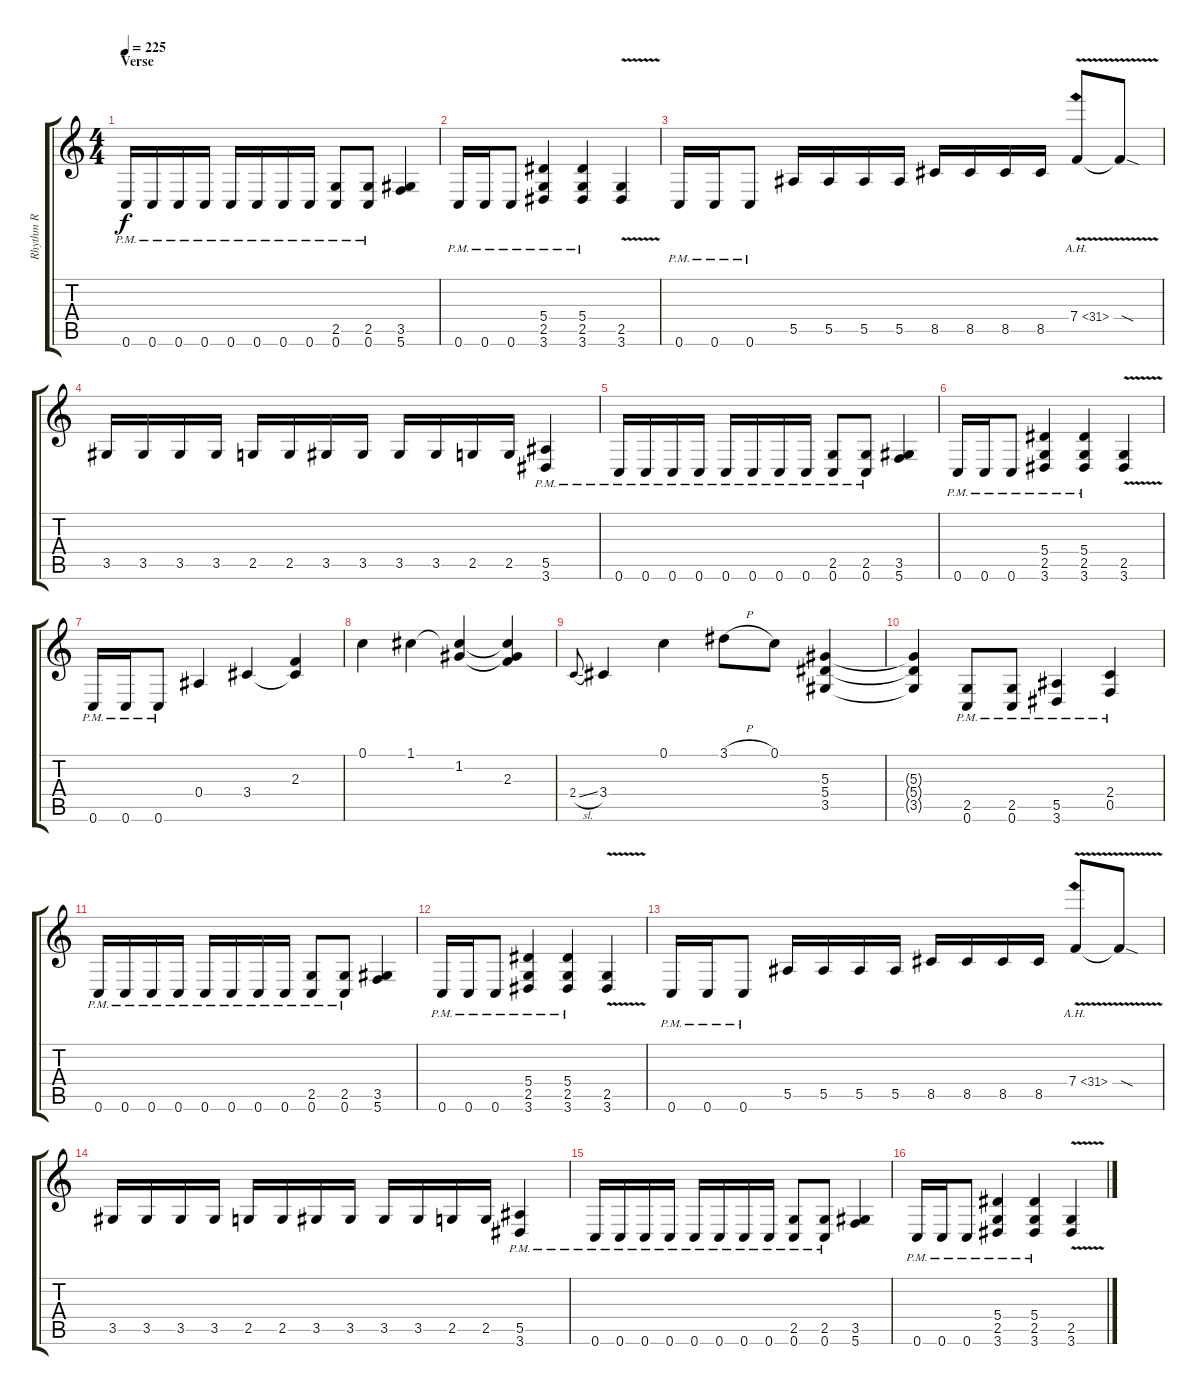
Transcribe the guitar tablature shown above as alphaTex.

\track ("Rhythm R" "Rhythm R") {instrument distortionguitar}
\staff {score tabs}
\tuning (C4 G3 Eb3 Bb2 F2 C2) {hide}
\ts (4 4)
\section ("" "Verse")
\tempo 225
\clef g2
\ks c
0.6{pm}.16{dy f} 0.6{pm}.16 0.6{pm}.16 0.6{pm}.16 0.6{pm}.16 0.6{pm}.16 0.6{pm}.16 0.6{pm}.16 (2.5{pm} 0.6{pm}).8 (2.5{pm} 0.6{pm}).8 (3.5 5.6).4 |
0.6{pm}.16 0.6{pm}.16 0.6{pm}.8 (5.4{pm} 2.5{pm} 3.6{pm}).4 (5.4{pm} 2.5{pm} 3.6{pm}).4 (2.5{v} 3.6).4 |
0.6{pm}.16 0.6{pm}.16 0.6{pm}.8 5.5.16 5.5.16 5.5.16 5.5.16 8.5.16 8.5.16 8.5.16 8.5.16 7.4{ah 24 v}.8 7.4{sod t}.8 |
3.5.16 3.5.16 3.5.16 3.5.16 2.5.16 2.5.16 3.5.16 3.5.16 3.5.16 3.5.16 2.5.16 2.5.16 (5.5{pm} 3.6{pm}).4 |
0.6{pm}.16 0.6{pm}.16 0.6{pm}.16 0.6{pm}.16 0.6{pm}.16 0.6{pm}.16 0.6{pm}.16 0.6{pm}.16 (2.5{pm} 0.6{pm}).8 (2.5{pm} 0.6{pm}).8 (3.5 5.6).4 |
0.6{pm}.16 0.6{pm}.16 0.6{pm}.8 (5.4{pm} 2.5{pm} 3.6{pm}).4 (5.4{pm} 2.5{pm} 3.6{pm}).4 (2.5{v} 3.6).4 |
0.6{pm}.16 0.6{pm}.16 0.6{pm}.8 0.4.4 3.4.4 (2.3 3.4{t}).4 |
0.1.4 1.1.4 (1.1{t} 1.2).4 (1.1{t} 1.2{t} 2.3).4 |
2.4{sl}.8{gr onbeat} 3.4.4 0.1.4 3.1{h}.8 0.1.8 (5.3 5.4 3.5).4 |
(5.3{t} 5.4{t} 3.5{t}).4 (2.5{pm} 0.6{pm}).8 (2.5{pm} 0.6{pm}).8 (5.5{pm} 3.6{pm}).4 (2.4{pm} 0.5{pm}).4 |
0.6{pm}.16 0.6{pm}.16 0.6{pm}.16 0.6{pm}.16 0.6{pm}.16 0.6{pm}.16 0.6{pm}.16 0.6{pm}.16 (2.5{pm} 0.6{pm}).8 (2.5{pm} 0.6{pm}).8 (3.5 5.6).4 |
0.6{pm}.16 0.6{pm}.16 0.6{pm}.8 (5.4{pm} 2.5{pm} 3.6{pm}).4 (5.4{pm} 2.5{pm} 3.6{pm}).4 (2.5{v} 3.6).4 |
0.6{pm}.16 0.6{pm}.16 0.6{pm}.8 5.5.16 5.5.16 5.5.16 5.5.16 8.5.16 8.5.16 8.5.16 8.5.16 7.4{ah 24 v}.8 7.4{sod t}.8 |
3.5.16 3.5.16 3.5.16 3.5.16 2.5.16 2.5.16 3.5.16 3.5.16 3.5.16 3.5.16 2.5.16 2.5.16 (5.5{pm} 3.6{pm}).4 |
0.6{pm}.16 0.6{pm}.16 0.6{pm}.16 0.6{pm}.16 0.6{pm}.16 0.6{pm}.16 0.6{pm}.16 0.6{pm}.16 (2.5{pm} 0.6{pm}).8 (2.5{pm} 0.6{pm}).8 (3.5 5.6).4 |
0.6{pm}.16 0.6{pm}.16 0.6{pm}.8 (5.4{pm} 2.5{pm} 3.6{pm}).4 (5.4{pm} 2.5{pm} 3.6{pm}).4 (2.5{v} 3.6).4
